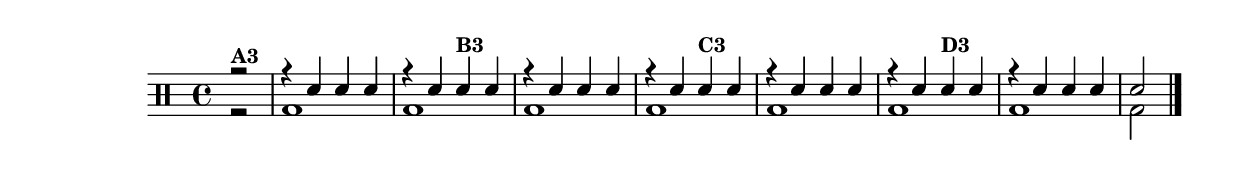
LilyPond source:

%-*- coding: utf-8 -*-

\version "2.14.2"

%\header {title = "variacoes sobre bambalalao - variacao 1"}
 
\drums {

\override Staff.TimeSignature #'style = #'()
\time 4/4

\partial 4*2 

\context DrumVoice = "1" { }
\context DrumVoice = "2" {  }

<<
{r2^\markup {\small \bold {"A3"}} 
r4 sn sn sn r sn
sn^\markup {\small \bold {"B3"}} 
sn r sn sn sn r sn
sn^\markup {\small \bold {"C3"}} 
sn r sn sn sn r sn
sn^\markup {\small \bold {"D3"}} 
sn r sn sn sn sn2
}
\\{ 
r2
bd1 bd bd bd 
bd bd bd bd2
  }
>>


\bar "|."

}

